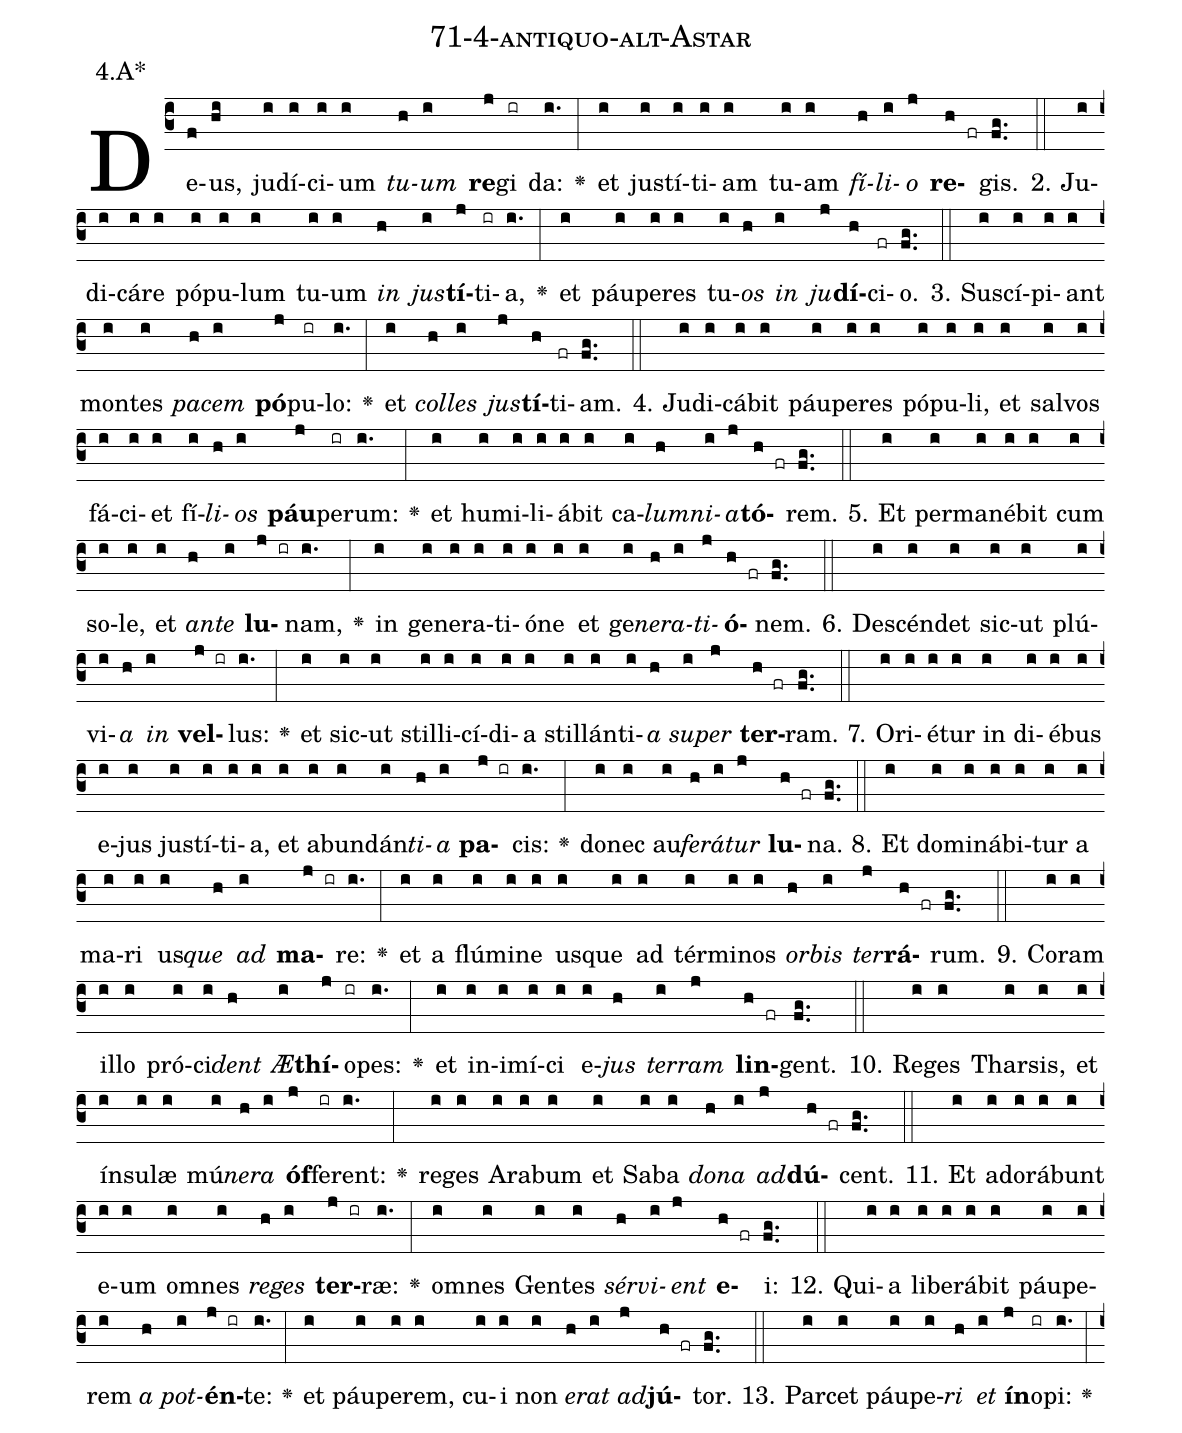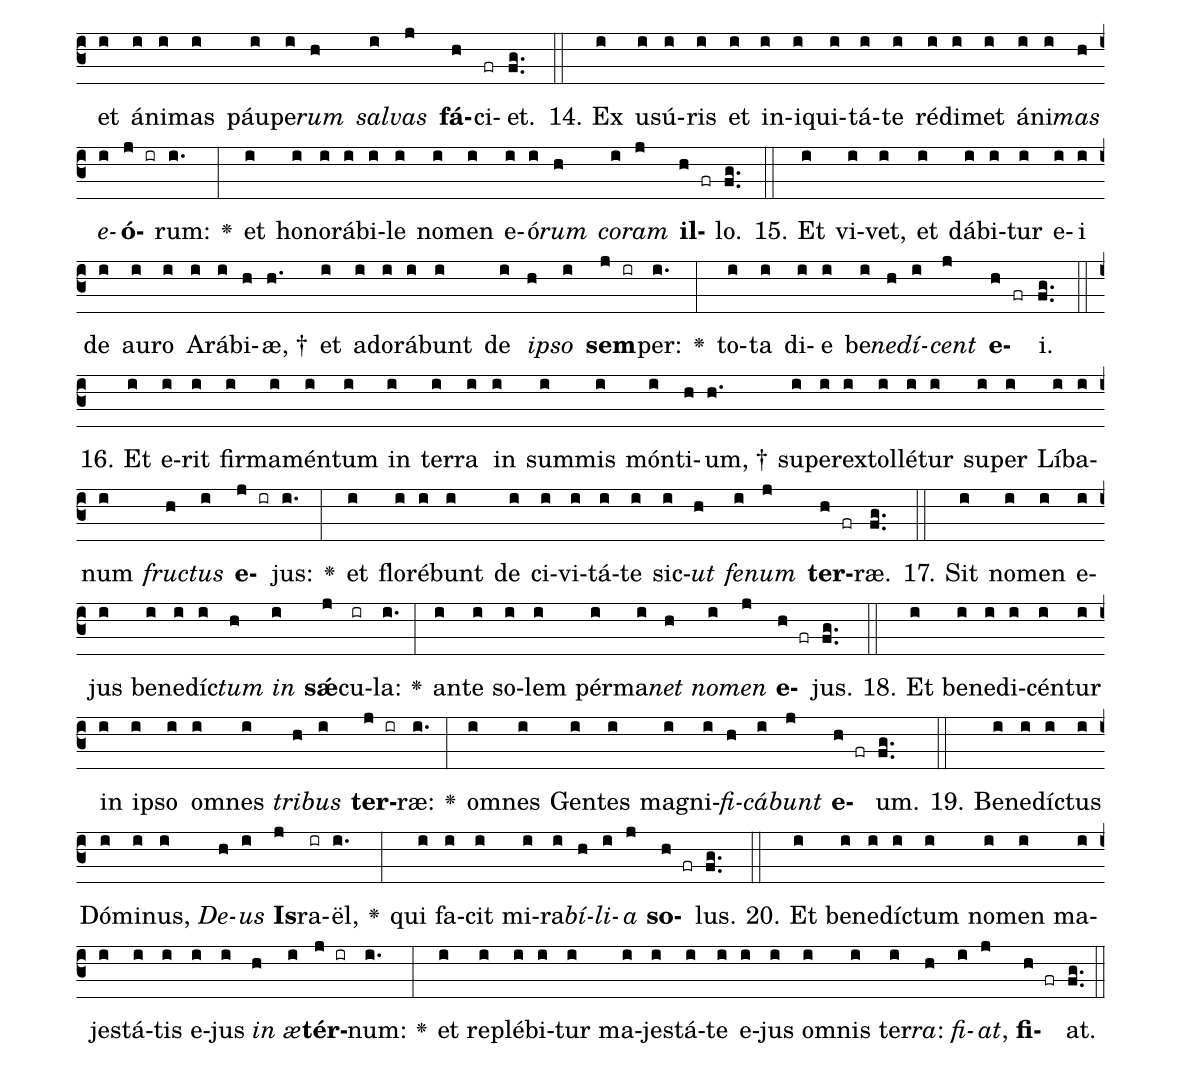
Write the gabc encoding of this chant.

name: 71-4-antiquo-alt-Astar;
annotation: 4.A*;
%%
(c3)De(f)us,(hi) ju(i)dí(i)ci(i)um(i) <i>tu</i>(h)<i>um</i>(i) <b>re</b>(j)gi(ir) da:(i.) <v>\greheightstar</v>(:) et(i) jus(i)tí(i)ti(i)am(i) tu(i)am(i) <i>fí</i>(h)<i>li</i>(i)<i>o</i>(j) <b>re</b>(h fr)gis.(fg..) (::)
2. Ju(i)di(i)cá(i)re(i) pó(i)pu(i)lum(i) tu(i)um(i) <i>in</i>(h) <i>jus</i>(i)<b>tí</b>(j)ti(ir)a,(i.) <v>\greheightstar</v>(:) et(i) páu(i)pe(i)res(i) tu(i)<i>os</i>(h) <i>in</i>(i) <i>ju</i>(j)<b>dí</b>(h)ci(fr)o.(fg..) (::)
3. Su(i)scí(i)pi(i)ant(i) mon(i)tes(i) <i>pa</i>(h)<i>cem</i>(i) <b>pó</b>(j)pu(ir)lo:(i.) <v>\greheightstar</v>(:) et(i) <i>col</i>(h)<i>les</i>(i) <i>jus</i>(j)<b>tí</b>(h)ti(fr)am.(fg..) (::)
4. Ju(i)di(i)cá(i)bit(i) páu(i)pe(i)res(i) pó(i)pu(i)li,(i) et(i) sal(i)vos(i) fá(i)ci(i)et(i) fí(i)<i>li</i>(h)<i>os</i>(i) <b>páu</b>(j)pe(ir)rum:(i.) <v>\greheightstar</v>(:) et(i) hu(i)mi(i)li(i)á(i)bit(i) ca(i)<i>lum</i>(h)<i>ni</i>(i)<i>a</i>(j)<b>tó</b>(h fr)rem.(fg..) (::)
5. Et(i) per(i)ma(i)né(i)bit(i) cum(i) so(i)le,(i) et(i) <i>an</i>(h)<i>te</i>(i) <b>lu</b>(j ir)nam,(i.) <v>\greheightstar</v>(:) in(i) ge(i)ne(i)ra(i)ti(i)ó(i)ne(i) et(i) ge(i)<i>ne</i>(h)<i>ra</i>(i)<i>ti</i>(j)<b>ó</b>(h fr)nem.(fg..) (::)
6. De(i)scén(i)det(i) sic(i)ut(i) plú(i)vi(i)<i>a</i>(h) <i>in</i>(i) <b>vel</b>(j ir)lus:(i.) <v>\greheightstar</v>(:) et(i) sic(i)ut(i) stil(i)li(i)cí(i)di(i)a(i) stil(i)lán(i)ti(i)<i>a</i>(h) <i>su</i>(i)<i>per</i>(j) <b>ter</b>(h fr)ram.(fg..) (::)
7. O(i)ri(i)é(i)tur(i) in(i) di(i)é(i)bus(i) e(i)jus(i) jus(i)tí(i)ti(i)a,(i) et(i) ab(i)un(i)dán(i)<i>ti</i>(h)<i>a</i>(i) <b>pa</b>(j ir)cis:(i.) <v>\greheightstar</v>(:) do(i)nec(i) au(i)<i>fe</i>(h)<i>rá</i>(i)<i>tur</i>(j) <b>lu</b>(h fr)na.(fg..) (::)
8. Et(i) do(i)mi(i)ná(i)bi(i)tur(i) a(i) ma(i)ri(i) us(i)<i>que</i>(h) <i>ad</i>(i) <b>ma</b>(j ir)re:(i.) <v>\greheightstar</v>(:) et(i) a(i) flú(i)mi(i)ne(i) us(i)que(i) ad(i) tér(i)mi(i)nos(i) <i>or</i>(h)<i>bis</i>(i) <i>ter</i>(j)<b>rá</b>(h fr)rum.(fg..) (::)
9. Co(i)ram(i) il(i)lo(i) pró(i)ci(i)<i>dent</i>(h) <i>Æ</i>(i)<b>thí</b>(j)o(ir)pes:(i.) <v>\greheightstar</v>(:) et(i) in(i)i(i)mí(i)ci(i) e(i)<i>jus</i>(h) <i>ter</i>(i)<i>ram</i>(j) <b>lin</b>(h fr)gent.(fg..) (::)
10. Re(i)ges(i) Thar(i)sis,(i) et(i) ín(i)su(i)læ(i) mú(i)<i>ne</i>(h)<i>ra</i>(i) <b>óf</b>(j)fe(ir)rent:(i.) <v>\greheightstar</v>(:) re(i)ges(i) A(i)ra(i)bum(i) et(i) Sa(i)ba(i) <i>do</i>(h)<i>na</i>(i) <i>ad</i>(j)<b>dú</b>(h fr)cent.(fg..) (::)
11. Et(i) ad(i)o(i)rá(i)bunt(i) e(i)um(i) om(i)nes(i) <i>re</i>(h)<i>ges</i>(i) <b>ter</b>(j ir)ræ:(i.) <v>\greheightstar</v>(:) om(i)nes(i) Gen(i)tes(i) <i>sér</i>(h)<i>vi</i>(i)<i>ent</i>(j) <b>e</b>(h fr)i:(fg..) (::)
12. Qui(i)a(i) li(i)be(i)rá(i)bit(i) páu(i)pe(i)rem(i) <i>a</i>(h) <i>pot</i>(i)<b>én</b>(j ir)te:(i.) <v>\greheightstar</v>(:) et(i) páu(i)pe(i)rem,(i) cu(i)i(i) non(i) <i>e</i>(h)<i>rat</i>(i) <i>ad</i>(j)<b>jú</b>(h fr)tor.(fg..) (::)
13. Par(i)cet(i) páu(i)pe(i)<i>ri</i>(h) <i>et</i>(i) <b>ín</b>(j)o(ir)pi:(i.) <v>\greheightstar</v>(:) et(i) á(i)ni(i)mas(i) páu(i)pe(i)<i>rum</i>(h) <i>sal</i>(i)<i>vas</i>(j) <b>fá</b>(h)ci(fr)et.(fg..) (::)
14. Ex(i) u(i)sú(i)ris(i) et(i) in(i)i(i)qui(i)tá(i)te(i) réd(i)i(i)met(i) á(i)ni(i)<i>mas</i>(h) <i>e</i>(i)<b>ó</b>(j ir)rum:(i.) <v>\greheightstar</v>(:) et(i) ho(i)no(i)rá(i)bi(i)le(i) no(i)men(i) e(i)ó(i)<i>rum</i>(h) <i>co</i>(i)<i>ram</i>(j) <b>il</b>(h fr)lo.(fg..) (::)
15. Et(i) vi(i)vet,(i) et(i) dá(i)bi(i)tur(i) e(i)i(i) de(i) au(i)ro(i) A(i)rá(i)bi(h)æ, †(h.) et(i) ad(i)o(i)rá(i)bunt(i) de(i) <i>ip</i>(h)<i>so</i>(i) <b>sem</b>(j ir)per:(i.) <v>\greheightstar</v>(:) to(i)ta(i) di(i)e(i) be(i)<i>ne</i>(h)<i>dí</i>(i)<i>cent</i>(j) <b>e</b>(h fr)i.(fg..) (::)
16. Et(i) e(i)rit(i) fir(i)ma(i)mén(i)tum(i) in(i) ter(i)ra(i) in(i) sum(i)mis(i) món(i)ti(h)um, †(h.) su(i)per(i)ex(i)tol(i)lé(i)tur(i) su(i)per(i) Lí(i)ba(i)num(i) <i>fruc</i>(h)<i>tus</i>(i) <b>e</b>(j ir)jus:(i.) <v>\greheightstar</v>(:) et(i) flo(i)ré(i)bunt(i) de(i) ci(i)vi(i)tá(i)te(i) sic(i)<i>ut</i>(h) <i>fe</i>(i)<i>num</i>(j) <b>ter</b>(h fr)ræ.(fg..) (::)
17. Sit(i) no(i)men(i) e(i)jus(i) be(i)ne(i)díc(i)<i>tum</i>(h) <i>in</i>(i) <b>sǽ</b>(j)cu(ir)la:(i.) <v>\greheightstar</v>(:) an(i)te(i) so(i)lem(i) pér(i)ma(i)<i>net</i>(h) <i>no</i>(i)<i>men</i>(j) <b>e</b>(h fr)jus.(fg..) (::)
18. Et(i) be(i)ne(i)di(i)cén(i)tur(i) in(i) ip(i)so(i) om(i)nes(i) <i>tri</i>(h)<i>bus</i>(i) <b>ter</b>(j ir)ræ:(i.) <v>\greheightstar</v>(:) om(i)nes(i) Gen(i)tes(i) ma(i)gni(i)<i>fi</i>(h)<i>cá</i>(i)<i>bunt</i>(j) <b>e</b>(h fr)um.(fg..) (::)
19. Be(i)ne(i)díc(i)tus(i) Dó(i)mi(i)nus,(i) <i>De</i>(h)<i>us</i>(i) <b>Is</b>(j)ra(ir)ël,(i.) <v>\greheightstar</v>(:) qui(i) fa(i)cit(i) mi(i)ra(i)<i>bí</i>(h)<i>li</i>(i)<i>a</i>(j) <b>so</b>(h fr)lus.(fg..) (::)
20. Et(i) be(i)ne(i)díc(i)tum(i) no(i)men(i) ma(i)jes(i)tá(i)tis(i) e(i)jus(i) <i>in</i>(h) <i>æ</i>(i)<b>tér</b>(j ir)num:(i.) <v>\greheightstar</v>(:) et(i) re(i)plé(i)bi(i)tur(i) ma(i)jes(i)tá(i)te(i) e(i)jus(i) om(i)nis(i) ter(i)<i>ra</i>:(h) <i>fi</i>(i)<i>at</i>,(j) <b>fi</b>(h fr)at.(fg..) (::)
